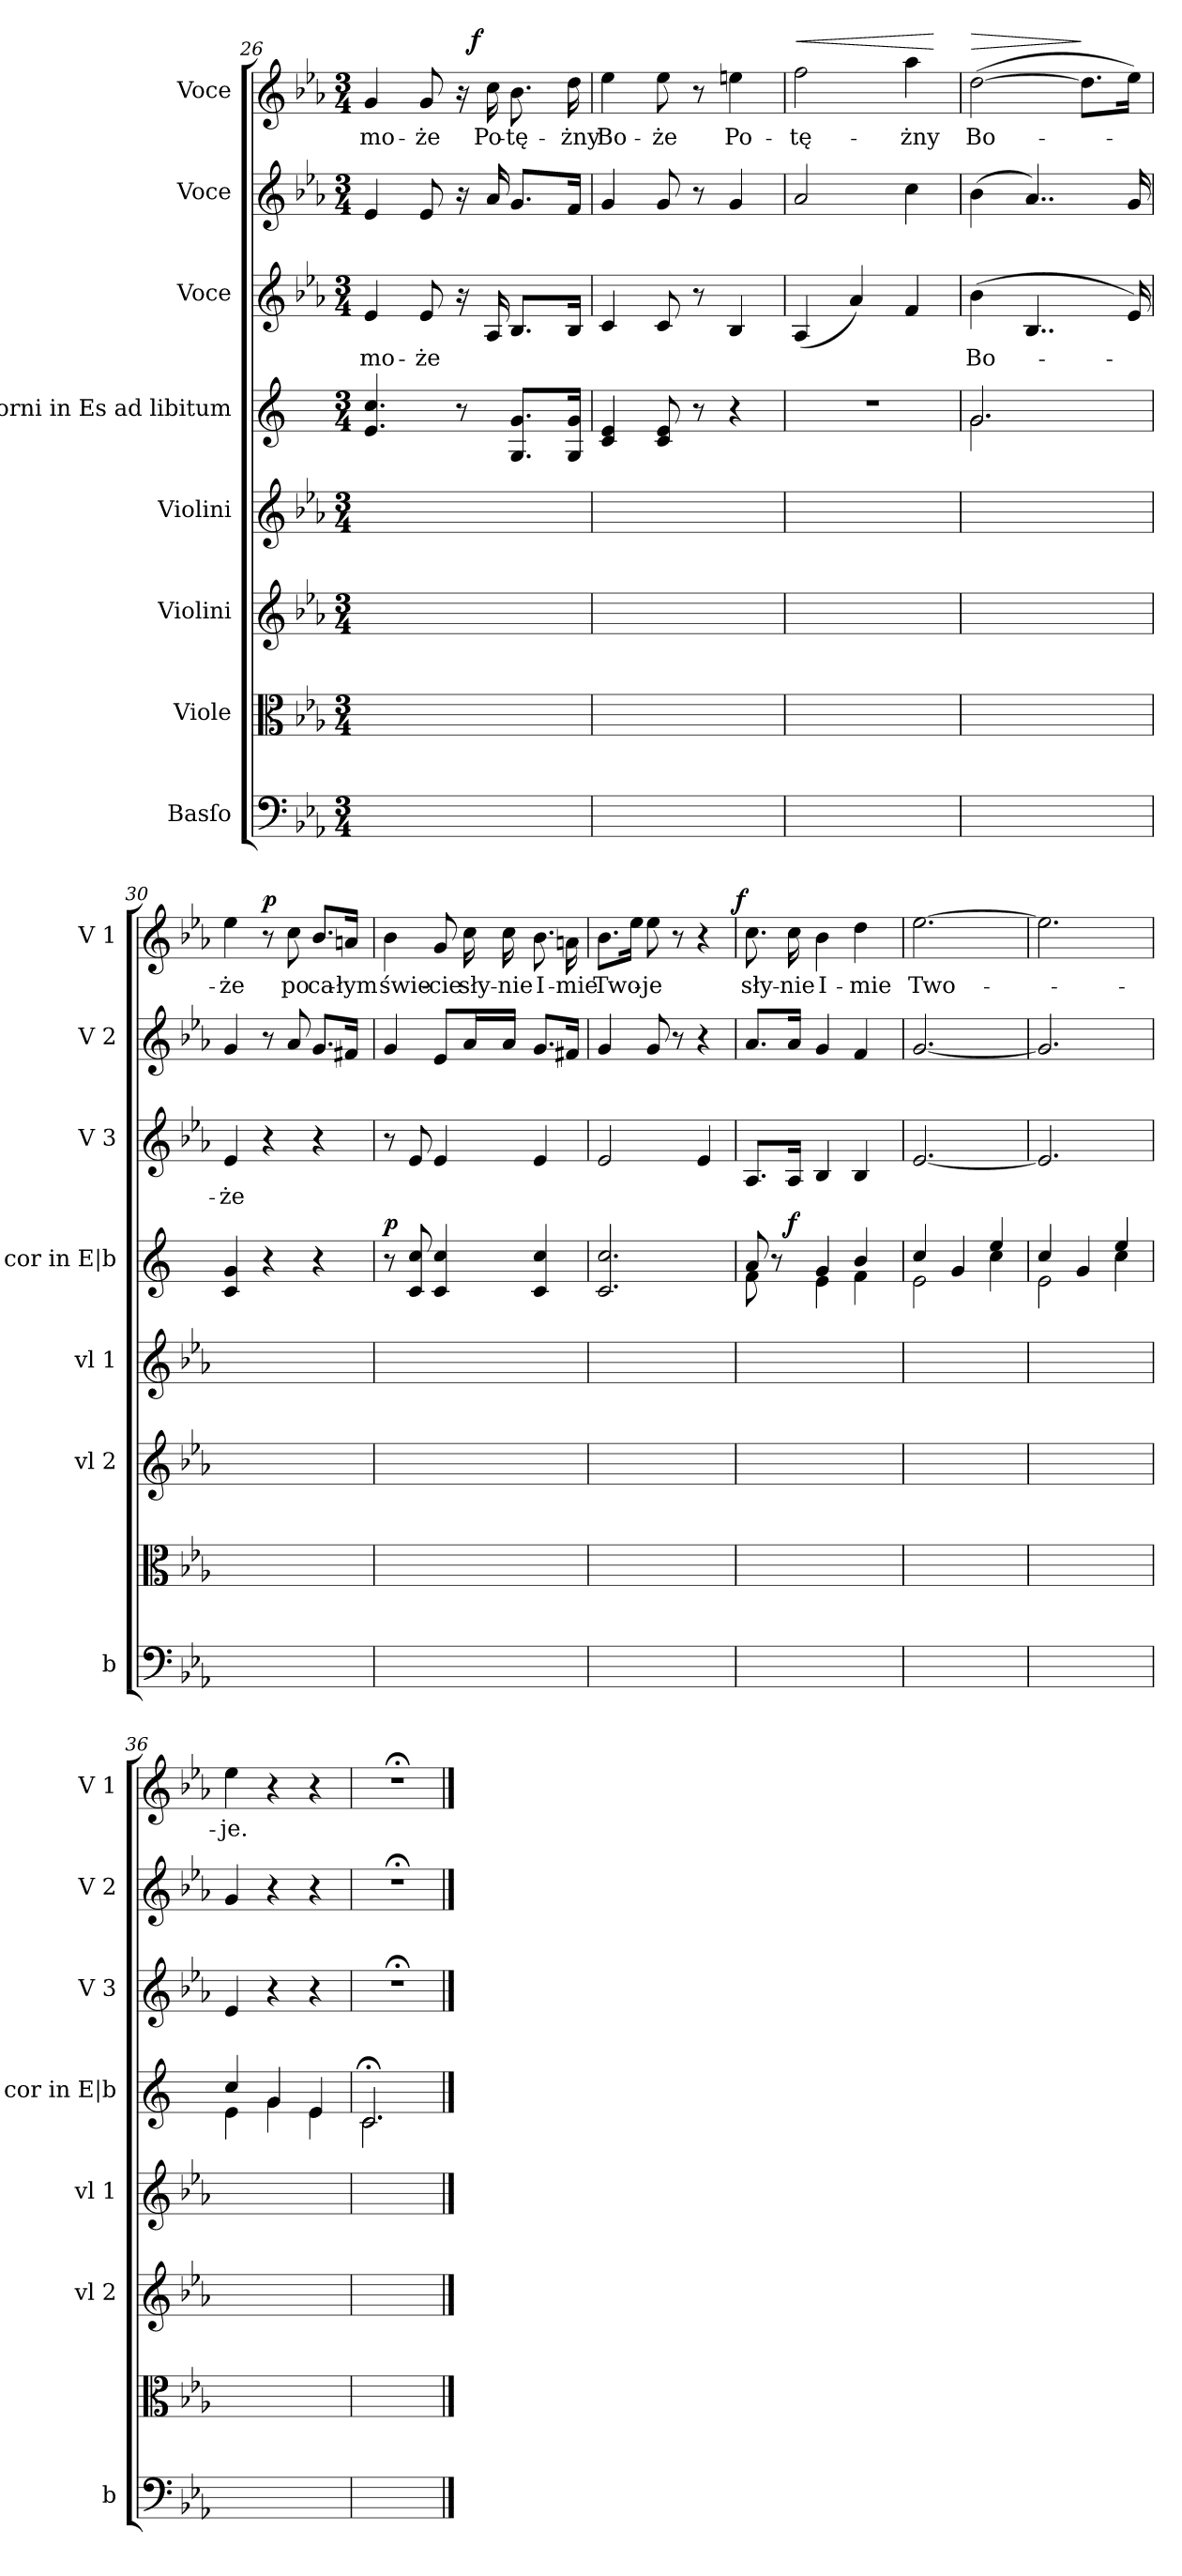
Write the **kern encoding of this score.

**kern	**kern	**kern	**kern	**kern	**dynam	**kern	**text	**kern	**kern	**text	**dynam
*part8	*part7	*part6	*part5	*part4	*part4	*part3	*part3	*part2	*part1	*part1	*part1
*staff8	*staff7	*staff6	*staff5	*staff4	*staff4	*staff3	*staff3	*staff2	*staff1	*staff1	*staff1
*I"Basſo	*I"Viole	*I"Violini	*I"Violini	*I"Corni in Es ad libitum	*	*I"Voce	*	*I"Voce	*I"Voce	*	*
*I'b	*	*I'vl 2	*I'vl 1	*I'cor in E|b	*	*I'V 3	*	*I'V 2	*I'V 1	*	*
*clefF4	*clefC3	*clefG2	*clefG2	*clefG2	*	*clefG2	*	*clefG2	*clefG2	*	*
*	*	*	*	*ITrd5c9	*	*	*	*	*	*	*
*k[b-e-a-]	*k[b-e-a-]	*k[b-e-a-]	*k[b-e-a-]	*k[b-e-a-]	*	*k[b-e-a-]	*	*k[b-e-a-]	*k[b-e-a-]	*	*
*E-:	*E-:	*E-:	*E-:	*E-:	*	*E-:	*	*E-:	*E-:	*	*
*M3/4	*M3/4	*M3/4	*M3/4	*M3/4	*	*M3/4	*	*M3/4	*M3/4	*	*
=26	=26	=26	=26	=26	=26	=26	=26	=26	=26	=26	=26
*	*	*	*	*	*	*	*	*	*^	*	*
2.ryy	2.ryy	2.ryy	2.ryy	4.G/ 4.e-/	.	4e-/	mo-	4e-/	4g/	4ryy	mo-	.
.	.	.	.	.	.	8e-/	-że	8e-/	8g/	8ryy	-że	.
.	.	.	.	8r	.	16r	.	16r	16r	32ryy	.	.
!	!	!	!	!	!	!	!	!	!	!	!	!LO:DY:a
.	.	.	.	.	.	.	.	.	.	4ryy	.	f
.	.	.	.	.	.	16A-/	.	16a-/	16cc\	.	Po-	.
.	.	.	.	8.BB-/ 8.B-/L	.	8.B-/L	.	8.g/L	8.b-\	.	-tę-	.
.	.	.	.	.	.	.	.	.	.	16.ryy	.	.
.	.	.	.	16BB-/ 16B-/Jk	.	16B-/Jk	.	16f/Jk	16dd\	.	-żny	.
*	*	*	*	*	*	*	*	*	*v	*v	*	*
=27	=27	=27	=27	=27	=27	=27	=27	=27	=27	=27	=27
2.ryy	2.ryy	2.ryy	2.ryy	4E-/ 4G/	.	4c/	.	4g/	4ee-\	Bo-	.
.	.	.	.	8E-/ 8G/	.	8c/	.	8g/	8ee-\	-że	.
.	.	.	.	8r	.	8r	.	8r	8r	.	.
.	.	.	.	4r	.	4B-/	.	4g/	4een\	Po-	.
=28	=28	=28	=28	=28	=28	=28	=28	=28	=28	=28	=28
!	!	!	!	!	!	!	!	!	!	!	!LO:HP:a
2.ryy	2.ryy	2.ryy	2.ryy	2.r	.	(4A-/	.	2a-/	2ff\	-tę-	<
.	.	.	.	.	.	4a-/)	.	.	.	.	.
.	.	.	.	.	.	4f/	.	4cc\	4aa-\	-żny	.
.	.	.	.	.	.	.	.	.	.	.	[
=29	=29	=29	=29	=29	=29	=29	=29	=29	=29	=29	=29
*	*	*	*	*^	*	*	*	*	*	*	*
!	!	!	!	!	!	!	!	!	!	!	!	!LO:HP:a
2.ryy	2.ryy	2.ryy	2.ryy	2.B-/	2.B-\	.	(4b-\	Bo-	(4b-\	([2dd\	Bo-	>
.	.	.	.	.	.	.	4..B-/	.	4..a-/)	.	.	.
.	.	.	.	.	.	.	.	.	.	8.dd\L]	.	]
.	.	.	.	.	.	.	16e-/)	.	16g/	16ee-\Jk)	.	.
*	*	*	*	*v	*v	*	*	*	*	*	*	*
=30	=30	=30	=30	=30	=30	=30	=30	=30	=30	=30	=30
2.ryy	2.ryy	2.ryy	2.ryy	4E-/ 4B-/	.	4e-/	-że	4g/	4ee-\	-że	.
!	!	!	!	!	!	!	!	!	!	!	!LO:DY:a
.	.	.	.	4r	.	4r	.	8r	8r	.	p
.	.	.	.	.	.	.	.	8a-/	8cc\	po	.
.	.	.	.	4r	.	4r	.	8.g/L	8.b-/L	ca-	.
.	.	.	.	.	.	.	.	16f#X/Jk	16an/Jk	-łym	.
=31	=31	=31	=31	=31	=31	=31	=31	=31	=31	=31	=31
!	!	!	!	!	!LO:DY:a	!	!	!	!	!	!
2.ryy	2.ryy	2.ryy	2.ryy	8r	p	8r	.	4g/	4b-\	świe-	.
.	.	.	.	8E-/ 8e-/	.	8e-/	.	.	.	.	.
.	.	.	.	4E-/ 4e-/	.	4e-/	.	8e-/L	8g/	-cie	.
.	.	.	.	.	.	.	.	16a-/L	16cc\	sły-	.
.	.	.	.	.	.	.	.	16a-/JJ	16cc\	-nie	.
.	.	.	.	4E-/ 4e-/	.	4e-/	.	8.g/L	8.b-\	I-	.
.	.	.	.	.	.	.	.	16f#X/Jk	16an\	-mie	.
=32	=32	=32	=32	=32	=32	=32	=32	=32	=32	=32	=32
2.ryy	2.ryy	2.ryy	2.ryy	2.E-/ 2.e-/	.	2e-/	.	4g/	8.b-\L	Two-	.
.	.	.	.	.	.	.	.	.	16ee-\Jk	.	.
.	.	.	.	.	.	.	.	8g/	8ee-\	-je	.
.	.	.	.	.	.	.	.	8r	8r	.	.
.	.	.	.	.	.	4e-/	.	4r	4r	.	.
=33	=33	=33	=33	=33	=33	=33	=33	=33	=33	=33	=33
*	*	*	*	*^	*	*	*	*	*	*	*
!	!	!	!	!	!	!	!	!	!	!	!	!LO:DY:a:rj
*	*	*	*	*	*^	*	*	*	*	*	*	*
2.ryy	2.ryy	2.ryy	2.ryy	8c/	8A-\	8.ryy	.	8.A-/L	.	8.a-/L	8.cc\	sły-	f
.	.	.	.	8r	8ryy	.	.	.	.	.	.	.	.
!	!	!	!	!	!	!	!LO:DY:a	!	!	!	!	!	!
.	.	.	.	.	.	2ryy	f	16A-/Jk	.	16a-/Jk	16cc\	-nie	.
.	.	.	.	4B-/	4G\	.	.	4B-/	.	4g/	4b-\	I-	.
.	.	.	.	4d/	4A-\	.	.	4B-/	.	4f/	4dd\	-mie	.
.	.	.	.	.	.	16ryy	.	.	.	.	.	.	.
*	*	*	*	*	*v	*v	*	*	*	*	*	*	*
=34	=34	=34	=34	=34	=34	=34	=34	=34	=34	=34	=34	=34
2.ryy	2.ryy	2.ryy	2.ryy	4e-/	2G\	.	[2.e-/	.	[2.g/	[2.ee-\	Two-	.
.	.	.	.	4B-/	.	.	.	.	.	.	.	.
.	.	.	.	4g/	4e-\	.	.	.	.	.	.	.
=35	=35	=35	=35	=35	=35	=35	=35	=35	=35	=35	=35	=35
2.ryy	2.ryy	2.ryy	2.ryy	4e-/	2G\	.	2.e-/]	.	2.g/]	2.ee-\]	.	.
.	.	.	.	4B-/	.	.	.	.	.	.	.	.
.	.	.	.	4g/	4e-\	.	.	.	.	.	.	.
=36	=36	=36	=36	=36	=36	=36	=36	=36	=36	=36	=36	=36
2.ryy	2.ryy	2.ryy	2.ryy	4e-/	4G\	.	4e-/	.	4g/	4ee-\	-je.	.
.	.	.	.	4B-/	4B-\	.	4r	.	4r	4r	.	.
.	.	.	.	4G/	4G\	.	4r	.	4r	4r	.	.
=37	=37	=37	=37	=37	=37	=37	=37	=37	=37	=37	=37	=37
2.ryy	2.ryy	2.ryy	2.ryy	2.E-;</	2.E-\	.	2.r;<	.	2.r;<	2.r;<	.	.
*	*	*	*	*v	*v	*	*	*	*	*	*	*
==	==	==	==	==	==	==	==	==	==	==	==
*-	*-	*-	*-	*-	*-	*-	*-	*-	*-	*-	*-
